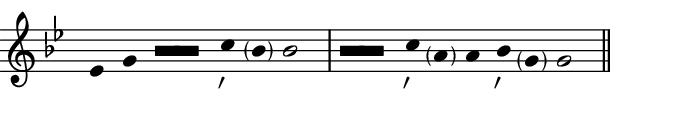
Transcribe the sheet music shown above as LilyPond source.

\include "norms.ly"

\score {
  \new Staff \relative g'  {
        \cadenzaOn
        \stemOff 
        \tallParens
        \key g \minor
        ees4 g \longbar -1 c_\markup{ \tick } \parenthesize bes bes2 \bar "|" 
        \longbar -1 c4_\markup { \tick } \parenthesize a a  bes_\markup { \tick } \parenthesize g g2 \bar "||"
  }
}
